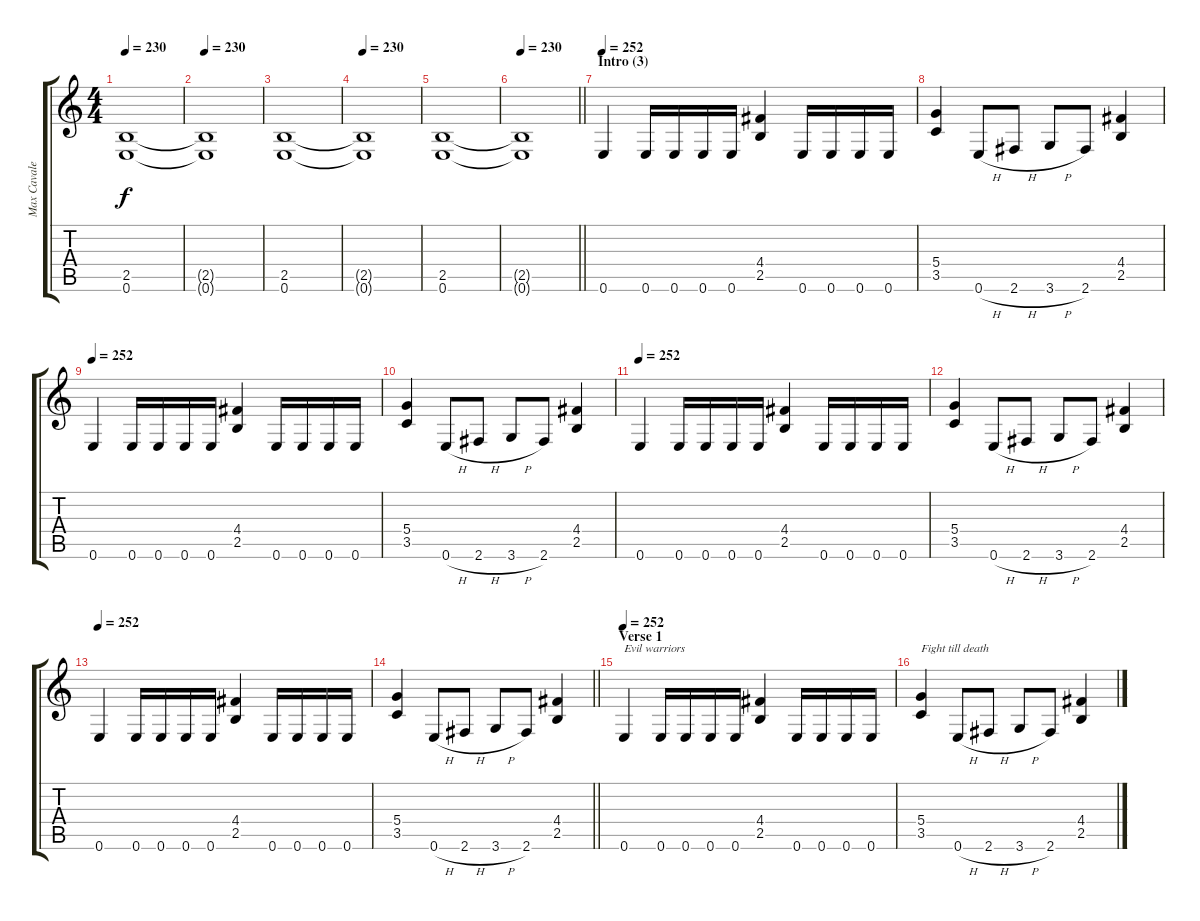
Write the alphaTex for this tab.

\track ("Max Cavalera" "Max Cavale") {instrument overdrivenguitar}
\staff {score tabs}
\tuning (E4 B3 G3 D3 A2 E2) {hide}
\ts (4 4)
\tempo 230
\clef g2
\ks c
(2.5 0.6).1{dy f} |
\tempo 230
(2.5{t} 0.6{t}).1 |
(2.5 0.6).1 |
\tempo 230
(2.5{t} 0.6{t}).1 |
(2.5 0.6).1 |
\tempo 230
\barLineRight lightlight
(2.5{t} 0.6{t}).1 |
\section ("" "Intro (3)")
\tempo 252
0.6.4 0.6.16 0.6.16 0.6.16 0.6.16 (4.4 2.5).4 0.6.16 0.6.16 0.6.16 0.6.16 |
(5.4 3.5).4 0.6{h}.8 2.6{h}.8 3.6{h}.8 2.6.8 (4.4 2.5).4 |
\tempo 252
0.6.4 0.6.16 0.6.16 0.6.16 0.6.16 (4.4 2.5).4 0.6.16 0.6.16 0.6.16 0.6.16 |
(5.4 3.5).4 0.6{h}.8 2.6{h}.8 3.6{h}.8 2.6.8 (4.4 2.5).4 |
\tempo 252
0.6.4 0.6.16 0.6.16 0.6.16 0.6.16 (4.4 2.5).4 0.6.16 0.6.16 0.6.16 0.6.16 |
(5.4 3.5).4 0.6{h}.8 2.6{h}.8 3.6{h}.8 2.6.8 (4.4 2.5).4 |
\tempo 252
0.6.4 0.6.16 0.6.16 0.6.16 0.6.16 (4.4 2.5).4 0.6.16 0.6.16 0.6.16 0.6.16 |
\barLineRight lightlight
(5.4 3.5).4 0.6{h}.8 2.6{h}.8 3.6{h}.8 2.6.8 (4.4 2.5).4 |
\section ("" "Verse 1")
\tempo 252
0.6.4{txt "Evil warriors"} 0.6.16 0.6.16 0.6.16 0.6.16 (4.4 2.5).4 0.6.16 0.6.16 0.6.16 0.6.16 |
(5.4 3.5).4{txt "Fight till death"} 0.6{h}.8 2.6{h}.8 3.6{h}.8 2.6.8 (4.4 2.5).4
